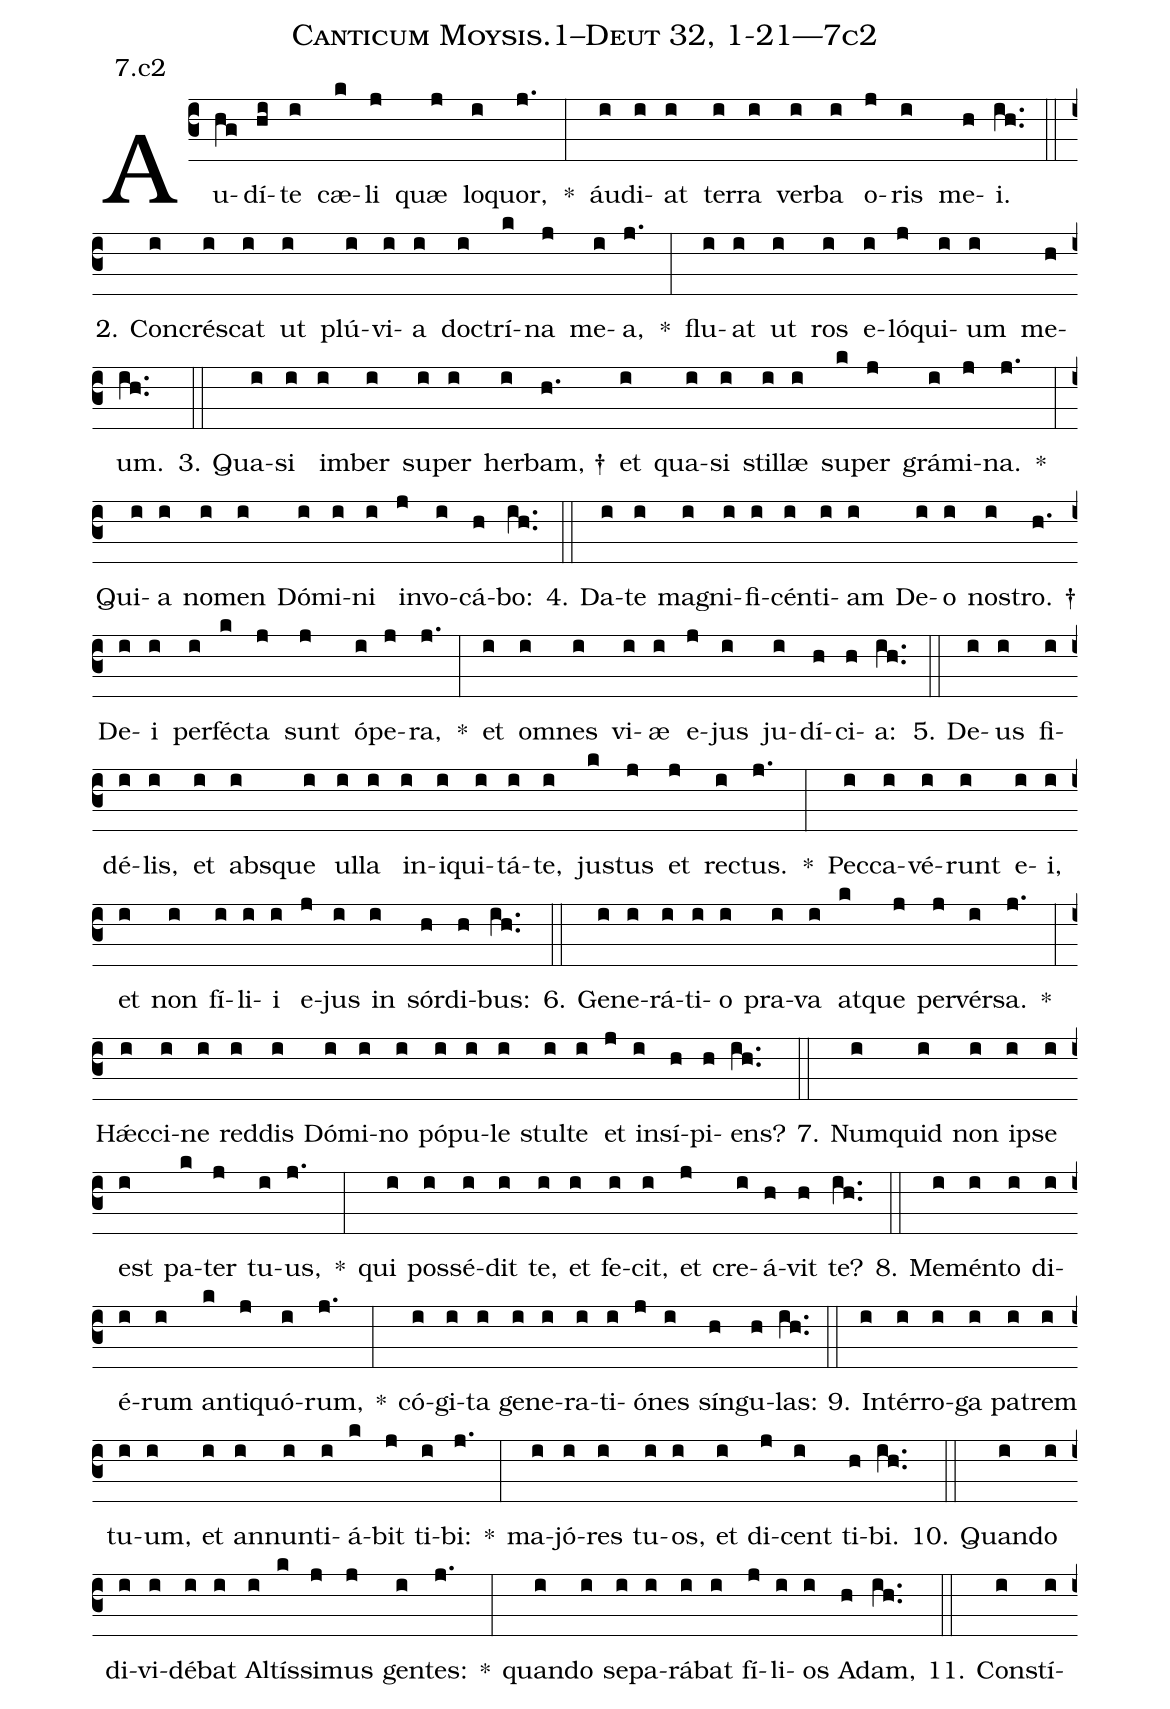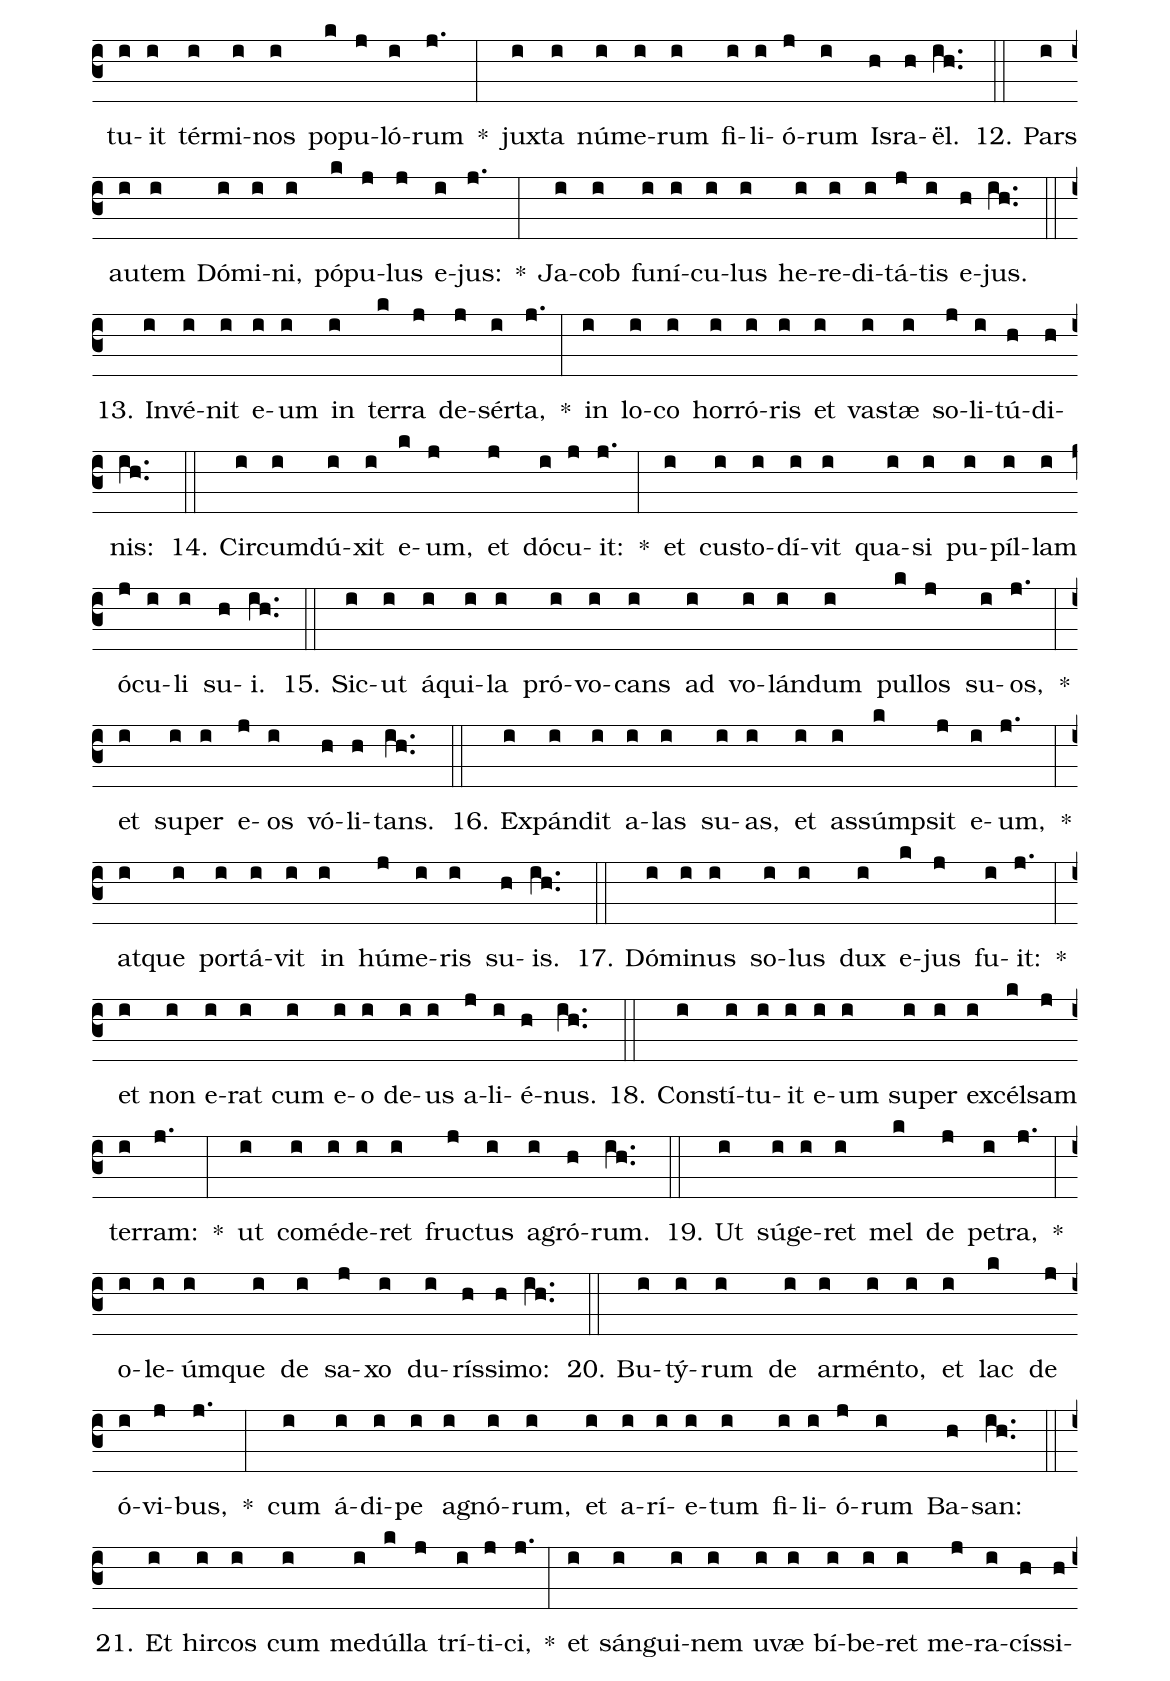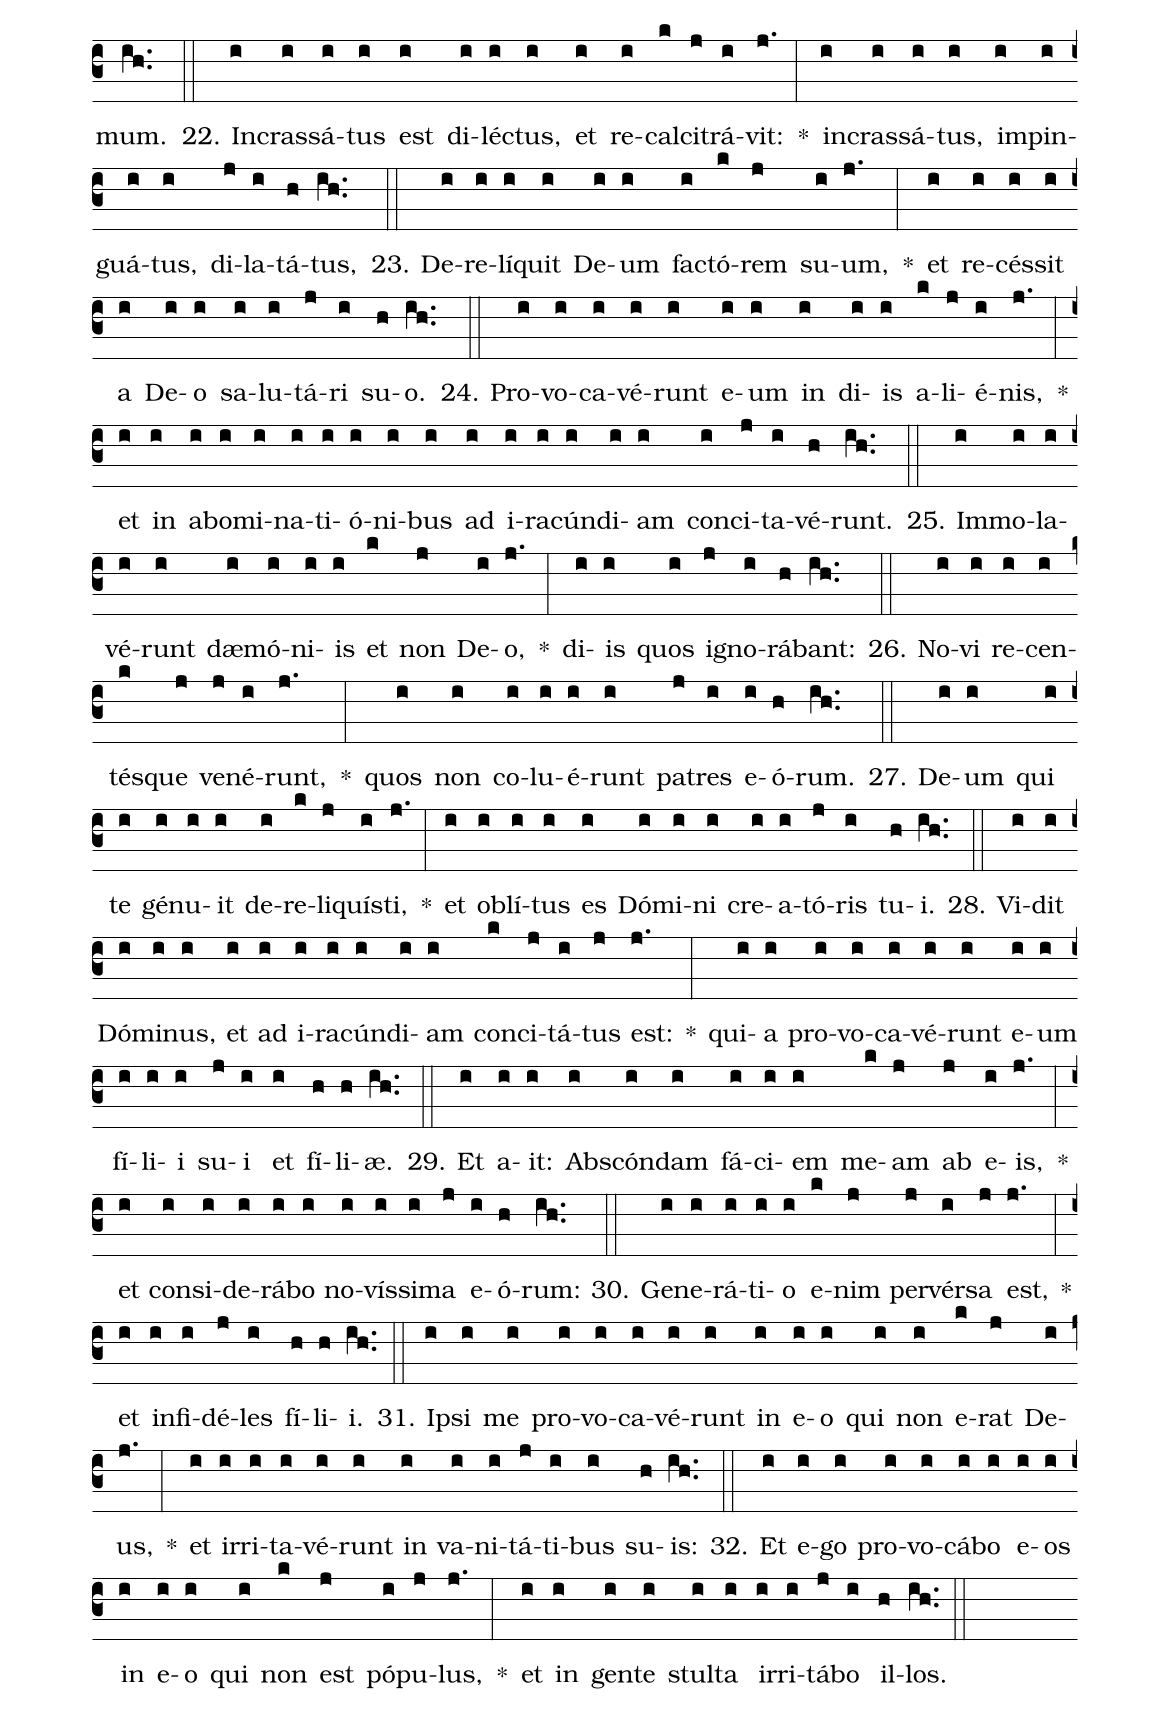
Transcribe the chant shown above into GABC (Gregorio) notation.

name: Canticum Moysis.1--Deut 32, 1-21---7c2;
annotation: 7.c2;
%%
(c3)Au(hg)dí(hi)te(i) cæ(k)li(j) quæ(j) lo(i)quor,(j.) *(:) áu(i)di(i)at(i) ter(i)ra(i) ver(i)ba(i) o(j)ris(i) me(h)i.(ih..) (::)
2. Con(i)crés(i)cat(i) ut(i) plú(i)vi(i)a(i) doc(i)trí(k)na(j) me(i)a,(j.) *(:) flu(i)at(i) ut(i) ros(i) e(i)ló(j)qui(i)um(i) me(h)um.(ih..) (::)
3. Qua(i)si(i) im(i)ber(i) su(i)per(i) her(i)bam, †(h.) et(i) qua(i)si(i) stil(i)læ(i) su(k)per(j) grá(i)mi(j)na.(j.) *(:) Qui(i)a(i) no(i)men(i) Dó(i)mi(i)ni(i) in(j)vo(i)cá(h)bo:(ih..) (::)
4. Da(i)te(i) ma(i)gni(i)fi(i)cén(i)ti(i)am(i) De(i)o(i) nos(i)tro. †(h.) De(i)i(i) per(i)féc(k)ta(j) sunt(j) ó(i)pe(j)ra,(j.) *(:) et(i) om(i)nes(i) vi(i)æ(i) e(j)jus(i) ju(i)dí(h)ci(h)a:(ih..) (::)
5. De(i)us(i) fi(i)dé(i)lis,(i) et(i) abs(i)que(i) ul(i)la(i) in(i)i(i)qui(i)tá(i)te,(i) jus(k)tus(j) et(j) rec(i)tus.(j.) *(:) Pec(i)ca(i)vé(i)runt(i) e(i)i,(i) et(i) non(i) fí(i)li(i)i(i) e(j)jus(i) in(i) sór(h)di(h)bus:(ih..) (::)
6. Ge(i)ne(i)rá(i)ti(i)o(i) pra(i)va(i) at(k)que(j) per(j)vér(i)sa.(j.) *(:) Hǽc(i)ci(i)ne(i) red(i)dis(i) Dó(i)mi(i)no(i) pó(i)pu(i)le(i) stul(i)te(i) et(j) in(i)sí(h)pi(h)ens?(ih..) (::)
7. Num(i)quid(i) non(i) ip(i)se(i) est(i) pa(k)ter(j) tu(i)us,(j.) *(:) qui(i) pos(i)sé(i)dit(i) te,(i) et(i) fe(i)cit,(i) et(j) cre(i)á(h)vit(h) te?(ih..) (::)
8. Me(i)mén(i)to(i) di(i)é(i)rum(i) an(k)ti(j)quó(i)rum,(j.) *(:) có(i)gi(i)ta(i) ge(i)ne(i)ra(i)ti(i)ó(j)nes(i) sín(h)gu(h)las:(ih..) (::)
9. In(i)tér(i)ro(i)ga(i) pa(i)trem(i) tu(i)um,(i) et(i) an(i)nun(i)ti(i)á(k)bit(j) ti(i)bi:(j.) *(:) ma(i)jó(i)res(i) tu(i)os,(i) et(i) di(j)cent(i) ti(h)bi.(ih..) (::)
10. Quan(i)do(i) di(i)vi(i)dé(i)bat(i) Al(i)tís(k)si(j)mus(j) gen(i)tes:(j.) *(:) quan(i)do(i) se(i)pa(i)rá(i)bat(i) fí(j)li(i)os(i) A(h)dam,(ih..) (::)
11. Con(i)stí(i)tu(i)it(i) tér(i)mi(i)nos(i) po(k)pu(j)ló(i)rum(j.) *(:) jux(i)ta(i) nú(i)me(i)rum(i) fi(i)li(i)ó(j)rum(i) Is(h)ra(h)ël.(ih..) (::)
12. Pars(i) au(i)tem(i) Dó(i)mi(i)ni,(i) pó(k)pu(j)lus(j) e(i)jus:(j.) *(:) Ja(i)cob(i) fu(i)ní(i)cu(i)lus(i) he(i)re(i)di(i)tá(j)tis(i) e(h)jus.(ih..) (::)
13. In(i)vé(i)nit(i) e(i)um(i) in(i) ter(k)ra(j) de(j)sér(i)ta,(j.) *(:) in(i) lo(i)co(i) hor(i)ró(i)ris(i) et(i) vas(i)tæ(i) so(j)li(i)tú(h)di(h)nis:(ih..) (::)
14. Cir(i)cum(i)dú(i)xit(i) e(k)um,(j) et(j) dó(i)cu(j)it:(j.) *(:) et(i) cus(i)to(i)dí(i)vit(i) qua(i)si(i) pu(i)píl(i)lam(i) ó(j)cu(i)li(i) su(h)i.(ih..) (::)
15. Sic(i)ut(i) á(i)qui(i)la(i) pró(i)vo(i)cans(i) ad(i) vo(i)lán(i)dum(i) pul(k)los(j) su(i)os,(j.) *(:) et(i) su(i)per(i) e(j)os(i) vó(h)li(h)tans.(ih..) (::)
16. Ex(i)pán(i)dit(i) a(i)las(i) su(i)as,(i) et(i) as(i)súmp(k)sit(j) e(i)um,(j.) *(:) at(i)que(i) por(i)tá(i)vit(i) in(i) hú(j)me(i)ris(i) su(h)is.(ih..) (::)
17. Dó(i)mi(i)nus(i) so(i)lus(i) dux(i) e(k)jus(j) fu(i)it:(j.) *(:) et(i) non(i) e(i)rat(i) cum(i) e(i)o(i) de(i)us(i) a(j)li(i)é(h)nus.(ih..) (::)
18. Con(i)stí(i)tu(i)it(i) e(i)um(i) su(i)per(i) ex(i)cél(k)sam(j) ter(i)ram:(j.) *(:) ut(i) com(i)é(i)de(i)ret(i) fruc(j)tus(i) a(i)gró(h)rum.(ih..) (::)
19. Ut(i) sú(i)ge(i)ret(i) mel(k) de(j) pe(i)tra,(j.) *(:) o(i)le(i)úm(i)que(i) de(i) sa(j)xo(i) du(i)rís(h)si(h)mo:(ih..) (::)
20. Bu(i)tý(i)rum(i) de(i) ar(i)mén(i)to,(i) et(i) lac(k) de(j) ó(i)vi(j)bus,(j.) *(:) cum(i) á(i)di(i)pe(i) a(i)gnó(i)rum,(i) et(i) a(i)rí(i)e(i)tum(i) fi(i)li(i)ó(j)rum(i) Ba(h)san:(ih..) (::)
21. Et(i) hir(i)cos(i) cum(i) me(i)dúl(k)la(j) trí(i)ti(j)ci,(j.) *(:) et(i) sán(i)gui(i)nem(i) u(i)væ(i) bí(i)be(i)ret(i) me(j)ra(i)cís(h)si(h)mum.(ih..) (::)
22. In(i)cras(i)sá(i)tus(i) est(i) di(i)léc(i)tus,(i) et(i) re(i)cal(k)ci(j)trá(i)vit:(j.) *(:) in(i)cras(i)sá(i)tus,(i) im(i)pin(i)guá(i)tus,(i) di(j)la(i)tá(h)tus,(ih..) (::)
23. De(i)re(i)lí(i)quit(i) De(i)um(i) fac(i)tó(k)rem(j) su(i)um,(j.) *(:) et(i) re(i)cés(i)sit(i) a(i) De(i)o(i) sa(i)lu(i)tá(j)ri(i) su(h)o.(ih..) (::)
24. Pro(i)vo(i)ca(i)vé(i)runt(i) e(i)um(i) in(i) di(i)is(i) a(k)li(j)é(i)nis,(j.) *(:) et(i) in(i) ab(i)o(i)mi(i)na(i)ti(i)ó(i)ni(i)bus(i) ad(i) i(i)ra(i)cún(i)di(i)am(i) con(i)ci(j)ta(i)vé(h)runt.(ih..) (::)
25. Im(i)mo(i)la(i)vé(i)runt(i) dæ(i)mó(i)ni(i)is(i) et(k) non(j) De(i)o,(j.) *(:) di(i)is(i) quos(i) i(j)gno(i)rá(h)bant:(ih..) (::)
26. No(i)vi(i) re(i)cen(i)tés(k)que(j) ve(j)né(i)runt,(j.) *(:) quos(i) non(i) co(i)lu(i)é(i)runt(i) pa(j)tres(i) e(i)ó(h)rum.(ih..) (::)
27. De(i)um(i) qui(i) te(i) gé(i)nu(i)it(i) de(i)re(k)li(j)quís(i)ti,(j.) *(:) et(i) ob(i)lí(i)tus(i) es(i) Dó(i)mi(i)ni(i) cre(i)a(i)tó(j)ris(i) tu(h)i.(ih..) (::)
28. Vi(i)dit(i) Dó(i)mi(i)nus,(i) et(i) ad(i) i(i)ra(i)cún(i)di(i)am(i) con(k)ci(j)tá(i)tus(j) est:(j.) *(:) qui(i)a(i) pro(i)vo(i)ca(i)vé(i)runt(i) e(i)um(i) fí(i)li(i)i(i) su(j)i(i) et(i) fí(h)li(h)æ.(ih..) (::)
29. Et(i) a(i)it:(i) Abs(i)cón(i)dam(i) fá(i)ci(i)em(i) me(k)am(j) ab(j) e(i)is,(j.) *(:) et(i) con(i)si(i)de(i)rá(i)bo(i) no(i)vís(i)si(i)ma(j) e(i)ó(h)rum:(ih..) (::)
30. Ge(i)ne(i)rá(i)ti(i)o(i) e(k)nim(j) per(j)vér(i)sa(j) est,(j.) *(:) et(i) in(i)fi(i)dé(j)les(i) fí(h)li(h)i.(ih..) (::)
31. Ip(i)si(i) me(i) pro(i)vo(i)ca(i)vé(i)runt(i) in(i) e(i)o(i) qui(i) non(i) e(k)rat(j) De(i)us,(j.) *(:) et(i) ir(i)ri(i)ta(i)vé(i)runt(i) in(i) va(i)ni(i)tá(j)ti(i)bus(i) su(h)is:(ih..) (::)
32. Et(i) e(i)go(i) pro(i)vo(i)cá(i)bo(i) e(i)os(i) in(i) e(i)o(i) qui(i) non(k) est(j) pó(i)pu(j)lus,(j.) *(:) et(i) in(i) gen(i)te(i) stul(i)ta(i) ir(i)ri(i)tá(j)bo(i) il(h)los.(ih..) (::)
